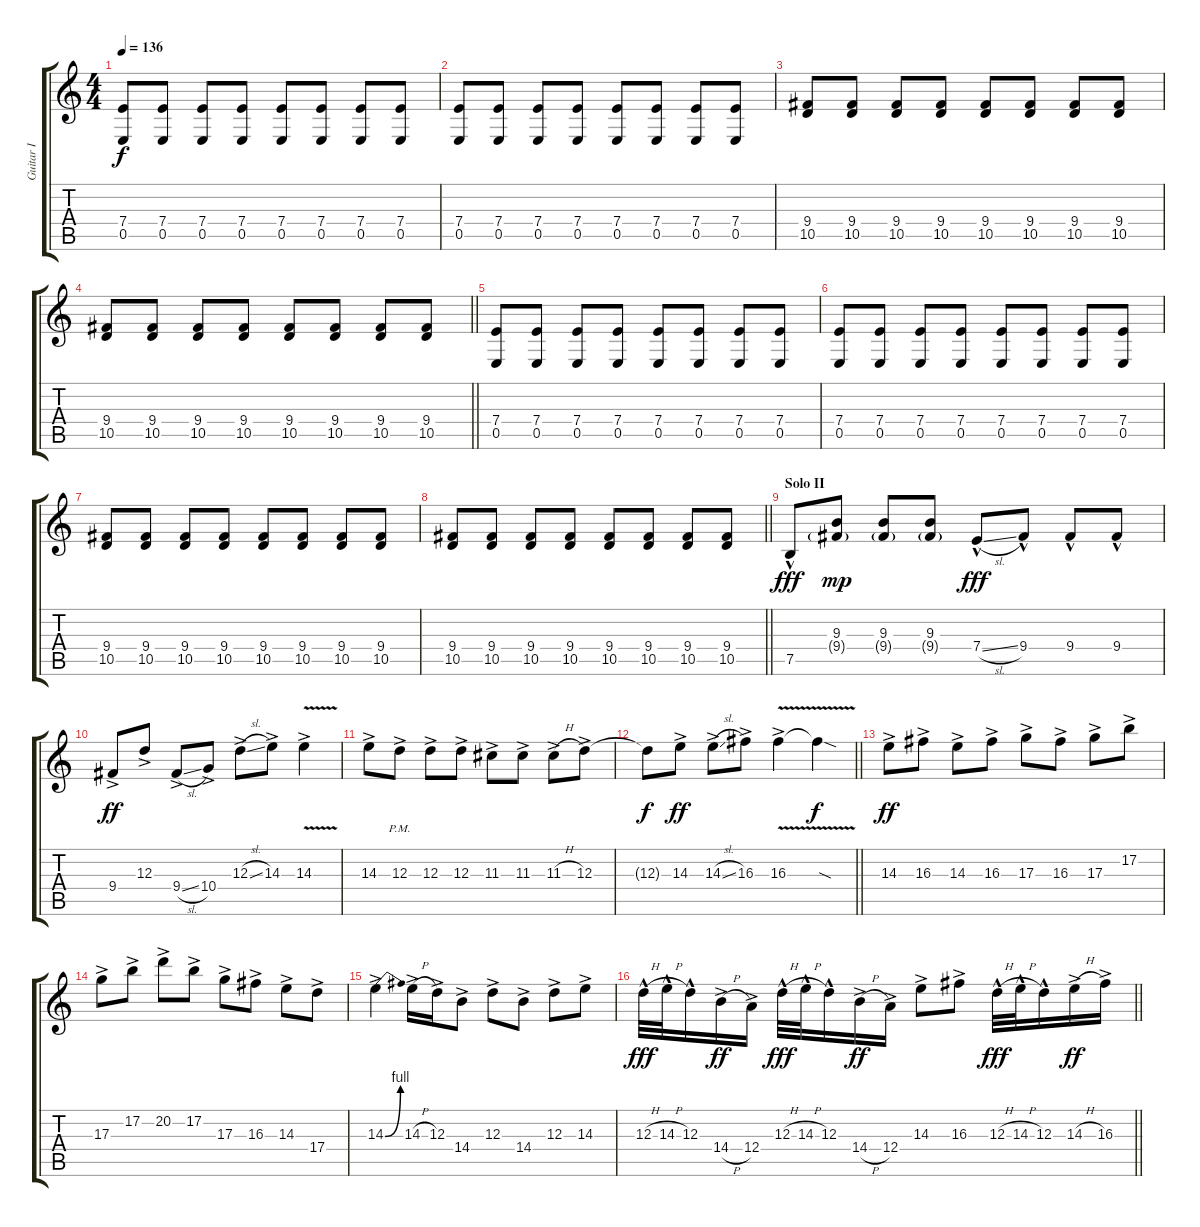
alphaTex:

\track ("Guitar I" "Guitar I") {instrument distortionguitar}
\staff {score tabs}
\tuning (B3 Gb3 D3 A2 E2 B1) {hide}
\ts (4 4)
\section ("" "")
\tempo 136
\clef g2
\ks c
(7.4 0.5).8{dy f} (7.4 0.5).8 (7.4 0.5).8 (7.4 0.5).8 (7.4 0.5).8 (7.4 0.5).8 (7.4 0.5).8 (7.4 0.5).8 |
(7.4 0.5).8 (7.4 0.5).8 (7.4 0.5).8 (7.4 0.5).8 (7.4 0.5).8 (7.4 0.5).8 (7.4 0.5).8 (7.4 0.5).8 |
(9.4 10.5).8 (9.4 10.5).8 (9.4 10.5).8 (9.4 10.5).8 (9.4 10.5).8 (9.4 10.5).8 (9.4 10.5).8 (9.4 10.5).8 |
\barLineRight lightlight
(9.4 10.5).8 (9.4 10.5).8 (9.4 10.5).8 (9.4 10.5).8 (9.4 10.5).8 (9.4 10.5).8 (9.4 10.5).8 (9.4 10.5).8 |
\section ("" "")
(7.4 0.5).8 (7.4 0.5).8 (7.4 0.5).8 (7.4 0.5).8 (7.4 0.5).8 (7.4 0.5).8 (7.4 0.5).8 (7.4 0.5).8 |
(7.4 0.5).8 (7.4 0.5).8 (7.4 0.5).8 (7.4 0.5).8 (7.4 0.5).8 (7.4 0.5).8 (7.4 0.5).8 (7.4 0.5).8 |
(9.4 10.5).8 (9.4 10.5).8 (9.4 10.5).8 (9.4 10.5).8 (9.4 10.5).8 (9.4 10.5).8 (9.4 10.5).8 (9.4 10.5).8 |
\barLineRight lightlight
(9.4 10.5).8 (9.4 10.5).8 (9.4 10.5).8 (9.4 10.5).8 (9.4 10.5).8 (9.4 10.5).8 (9.4 10.5).8 (9.4 10.5).8 |
\section ("" "Solo II")
7.5{hac}.8{dy fff} (9.3 9.4{g}).8{dy mp} (9.3 9.4{g}).8 (9.3 9.4{g}).8 7.4{sl hac}.8{dy fff} 9.4{hac}.8 9.4{hac}.8 9.4{hac}.8 |
9.4{ac}.8{dy ff} 12.3{ac}.8 9.4{sl ac}.8 10.4{ac}.8 12.3{sl ac}.8 14.3{ac}.8 14.3{v ac}.4 |
14.3{ac}.8 12.3{ac pm}.8 12.3{ac}.8 12.3{ac}.8 11.3{ac}.8 11.3{ac}.8 11.3{h ac}.8 12.3{ac}.8 |
\barLineRight lightlight
12.3{t}.8{dy f} 14.3{ac}.8{dy ff} 14.3{sl ac}.8 16.3{ac}.8 16.3{v ac}.4 16.3{sod t}.4{dy f} |
\section ("" "")
14.3{ac}.8{dy ff} 16.3{ac}.8 14.3{ac}.8 16.3{ac}.8 17.3{ac}.8 16.3{ac}.8 17.3{ac}.8 17.2{ac}.8 |
17.3{ac}.8 17.2{ac}.8 20.2{ac}.8 17.2{ac}.8 17.3{ac}.8 16.3{ac}.8 14.3{ac}.8 17.4{ac}.8 |
14.3{be (bend 0 0 60 4) ac}.4 14.3{h ac}.16 12.3{ac}.16 14.4{ac}.8 12.3{ac}.8 14.4{ac}.8 12.3{ac}.8 14.3{ac}.8 |
\barLineRight lightlight
12.3{h hac}.32{dy fff} 14.3{h hac}.32 12.3{hac}.16 14.4{h ac}.16{dy ff} 12.4{ac}.16 12.3{h hac}.32{dy fff} 14.3{h hac}.32 12.3{hac}.16 14.4{h ac}.16{dy ff} 12.4{ac}.16 14.3{ac}.8 16.3{ac}.8 12.3{h hac}.32{dy fff} 14.3{h hac}.32 12.3{hac}.16 14.3{h ac}.16{dy ff} 16.3{ac}.16
